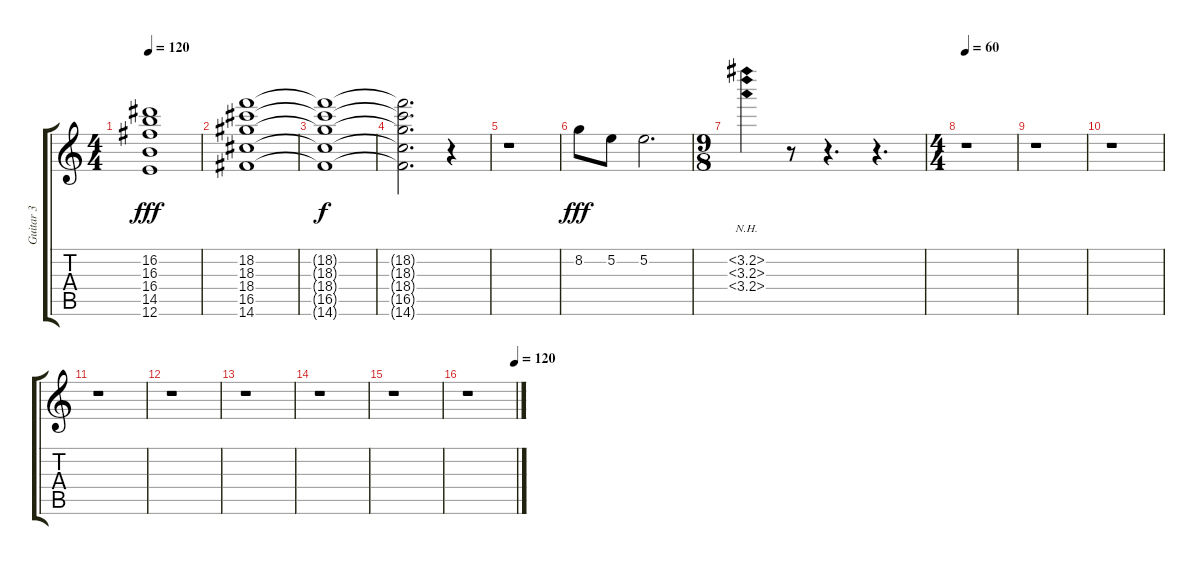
\track ("Guitar 3" "Guitar 3") {instrument electricguitarclean}
\staff {score tabs}
\tuning (E4 B3 G3 D3 A2 E2) {hide}
\ts (4 4)
\tempo 120
\clef g2
\ks c
(16.2 16.3 16.4 14.5 12.6).1{dy fff} |
(18.2 18.3 18.4 16.5 14.6).1 |
(18.2{t} 18.3{t} 18.4{t} 16.5{t} 14.6{t}).1{dy f} |
(18.2{t} 18.3{t} 18.4{t} 16.5{t} 14.6{t}).2{d} r.4 |
r.1 |
8.2.8{dy fff} 5.2.8 5.2.2{d} |
\ts (9 8)
(3.2{nh} 3.3{nh} 3.4{nh}).4{volume 0} r.8 r.4{d} r.4{d} |
\ts (4 4)
\tempo 60
r.1 |
r.1 |
r.1 |
r.1 |
r.1 |
r.1 |
r.1 |
r.1 |
\tempo (120 0.984375)
r.1
